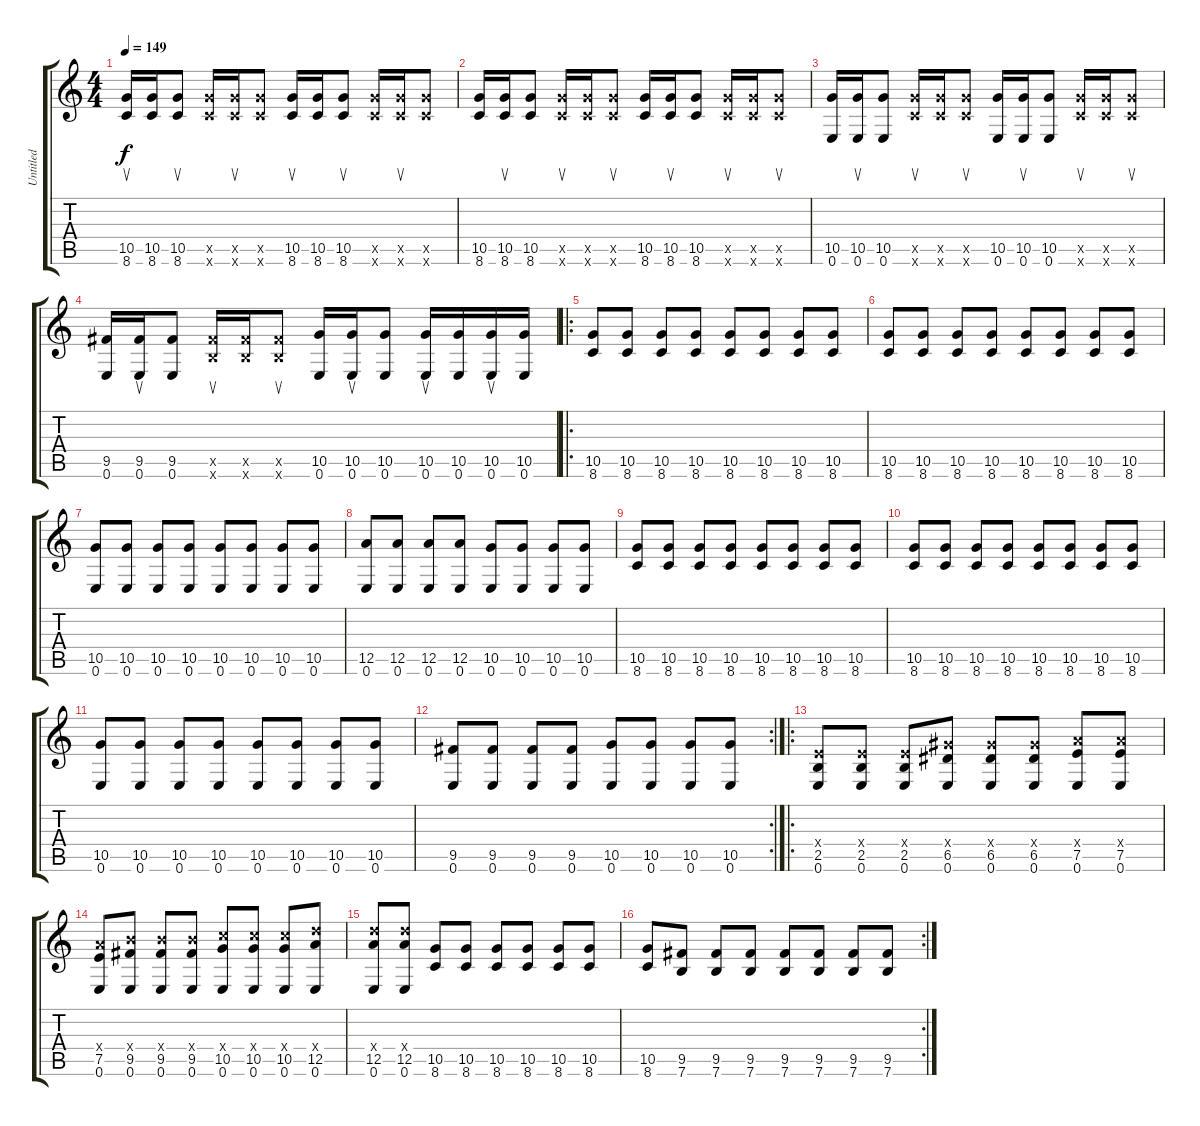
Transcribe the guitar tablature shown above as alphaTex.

\track ("Untitled" "Untitled") {instrument overdrivenguitar}
\staff {score tabs}
\tuning (E4 B3 G3 D3 A2 E2) {hide}
\ts (4 4)
\tempo 149
\clef g2
\ks c
(10.5 8.6).16{su dy f} (10.5 8.6).16 (10.5 8.6).8{su} (10.5{x} 8.6{x}).16 (10.5{x} 8.6{x}).16{su} (10.5{x} 8.6{x}).8 (10.5 8.6).16{su} (10.5 8.6).16 (10.5 8.6).8{su} (10.5{x} 8.6{x}).16 (10.5{x} 8.6{x}).16{su} (10.5{x} 8.6{x}).8 |
(10.5 8.6).16 (10.5 8.6).16{su} (10.5 8.6).8 (10.5{x} 8.6{x}).16{su} (10.5{x} 8.6{x}).16 (10.5{x} 8.6{x}).8{su} (10.5 8.6).16 (10.5 8.6).16{su} (10.5 8.6).8 (10.5{x} 8.6{x}).16{su} (10.5{x} 8.6{x}).16 (10.5{x} 8.6{x}).8{su} |
(10.5 0.6).16 (10.5 0.6).16{su} (10.5 0.6).8 (10.5{x} 8.6{x}).16{su} (10.5{x} 8.6{x}).16 (10.5{x} 8.6{x}).8{su} (10.5 0.6).16 (10.5 0.6).16{su} (10.5 0.6).8 (10.5{x} 8.6{x}).16{su} (10.5{x} 8.6{x}).16 (10.5{x} 8.6{x}).8{su} |
(9.5 0.6).16 (9.5 0.6).16{su} (9.5 0.6).8 (9.5{x} 7.6{x}).16{su} (9.5{x} 7.6{x}).16 (9.5{x} 7.6{x}).8{su} (10.5 0.6).16 (10.5 0.6).16{su} (10.5 0.6).8 (10.5 0.6).16{su} (10.5 0.6).16 (10.5 0.6).16{su} (10.5 0.6).16 |
\ro
(10.5 8.6).8 (10.5 8.6).8 (10.5 8.6).8 (10.5 8.6).8 (10.5 8.6).8 (10.5 8.6).8 (10.5 8.6).8 (10.5 8.6).8 |
(10.5 8.6).8 (10.5 8.6).8 (10.5 8.6).8 (10.5 8.6).8 (10.5 8.6).8 (10.5 8.6).8 (10.5 8.6).8 (10.5 8.6).8 |
(10.5 0.6).8 (10.5 0.6).8 (10.5 0.6).8 (10.5 0.6).8 (10.5 0.6).8 (10.5 0.6).8 (10.5 0.6).8 (10.5 0.6).8 |
(12.5 0.6).8 (12.5 0.6).8 (12.5 0.6).8 (12.5 0.6).8 (10.5 0.6).8 (10.5 0.6).8 (10.5 0.6).8 (10.5 0.6).8 |
(10.5 8.6).8 (10.5 8.6).8 (10.5 8.6).8 (10.5 8.6).8 (10.5 8.6).8 (10.5 8.6).8 (10.5 8.6).8 (10.5 8.6).8 |
(10.5 8.6).8 (10.5 8.6).8 (10.5 8.6).8 (10.5 8.6).8 (10.5 8.6).8 (10.5 8.6).8 (10.5 8.6).8 (10.5 8.6).8 |
(10.5 0.6).8 (10.5 0.6).8 (10.5 0.6).8 (10.5 0.6).8 (10.5 0.6).8 (10.5 0.6).8 (10.5 0.6).8 (10.5 0.6).8 |
\rc 2
(9.5 0.6).8 (9.5 0.6).8 (9.5 0.6).8 (9.5 0.6).8 (10.5 0.6).8 (10.5 0.6).8 (10.5 0.6).8 (10.5 0.6).8 |
\ro
(2.4{x} 2.5 0.6).8 (2.4{x} 2.5 0.6).8 (2.4{x} 2.5 0.6).8 (6.4{x} 6.5 0.6).8 (6.4{x} 6.5 0.6).8 (6.4{x} 6.5 0.6).8 (7.4{x} 7.5 0.6).8 (7.4{x} 7.5 0.6).8 |
(7.4{x} 7.5 0.6).8 (9.4{x} 9.5 0.6).8 (9.4{x} 9.5 0.6).8 (9.4{x} 9.5 0.6).8 (10.4{x} 10.5 0.6).8 (10.4{x} 10.5 0.6).8 (10.4{x} 10.5 0.6).8 (12.4{x} 12.5 0.6).8 |
(12.4{x} 12.5 0.6).8 (12.4{x} 12.5 0.6).8 (10.5 8.6).8 (10.5 8.6).8 (10.5 8.6).8 (10.5 8.6).8 (10.5 8.6).8 (10.5 8.6).8 |
\rc 2
(10.5 8.6).8 (9.5 7.6).8 (9.5 7.6).8 (9.5 7.6).8 (9.5 7.6).8 (9.5 7.6).8 (9.5 7.6).8 (9.5 7.6).8
